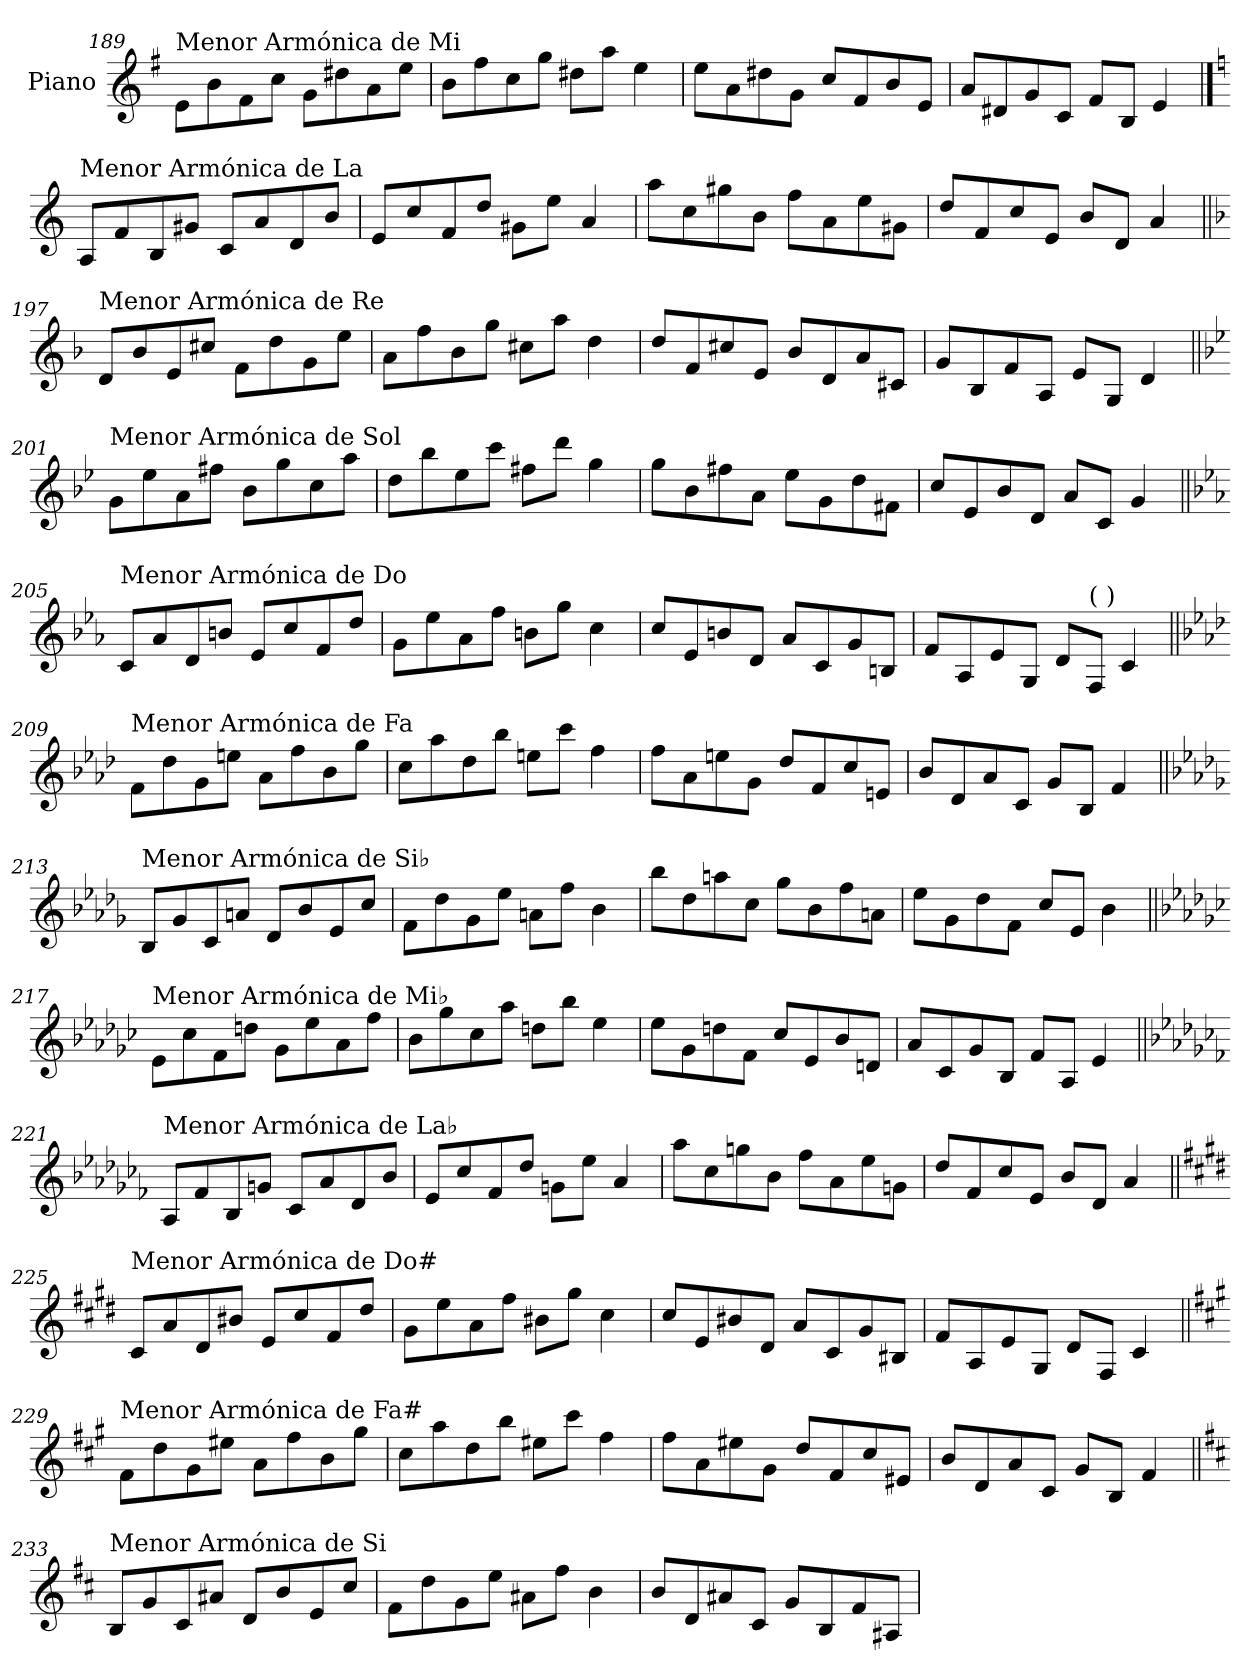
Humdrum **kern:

**kern
*part1
*staff1
*I"Piano
*I'Pno.
!!LO:LB:g=z
*clefG2
*k[f#]
=189
!LO:TX:a:t=Menor Armónica de Mi
8e\L
8b\
8f#\
8cc\J
8g\L
8dd#X\
8a\
8ee\J
=190
8b\L
8ff#\
8cc\
8gg\J
8dd#X\L
8aa\J
4ee\
=191
8ee\L
8a\
8dd#X\
8g\J
8cc/L
8f#/
8b/
8e/J
=192
8a/L
8d#X/
8g/
8c/J
8f#/L
8B/J
4e/
!!LO:PB:g=z
==193
*k[]
!LO:TX:a:t=Menor Armónica de La
8A/L
8f/
8B/
8g#X/J
8c/L
8a/
8d/
8b/J
=194
8e/L
8cc/
8f/
8dd/J
8g#X\L
8ee\J
4a/
=195
8aa\L
8cc\
8gg#X\
8b\J
8ff\L
8a\
8ee\
8g#X\J
=196
8dd/L
8f/
8cc/
8e/J
8b/L
8d/J
4a/
!!LO:LB:g=z
=197||
*k[b-]
!LO:TX:a:t=Menor Armónica de Re
8d/L
8b-/
8e/
8cc#X/J
8f\L
8dd\
8g\
8ee\J
=198
8a\L
8ff\
8b-\
8gg\J
8cc#X\L
8aa\J
4dd\
=199
8dd/L
8f/
8cc#X/
8e/J
8b-/L
8d/
8a/
8c#X/J
=200
8g/L
8B-/
8f/
8A/J
8e/L
8G/J
4d/
!!LO:LB:g=z
=201||
*k[b-e-]
!LO:TX:a:t=Menor Armónica de Sol
8g\L
8ee-\
8a\
8ff#X\J
8b-\L
8gg\
8cc\
8aa\J
=202
8dd\L
8bb-\
8ee-\
8ccc\J
8ff#X\L
8ddd\J
4gg\
=203
8gg\L
8b-\
8ff#X\
8a\J
8ee-\L
8g\
8dd\
8f#X\J
=204
8cc/L
8e-/
8b-/
8d/J
8a/L
8c/J
4g/
!!LO:LB:g=z
=205||
*k[b-e-a-]
!LO:TX:a:t=Menor Armónica de Do
8c/L
8a-/
8d/
8bn/J
8e-/L
8cc/
8f/
8dd/J
=206
8g\L
8ee-\
8a-\
8ff\J
8bn\L
8gg\J
4cc\
=207
8cc/L
8e-/
8bn/
8d/J
8a-/L
8c/
8g/
8Bn/J
=208
8f/L
8A-/
8e-/
8G/J
8d/L
!LO:TX:a:t=(    )
8F/J
4c/
!!LO:LB:g=z
=209||
*k[b-e-a-d-]
!LO:TX:a:t=Menor Armónica de Fa
8f\L
8dd-\
8g\
8een\J
8a-\L
8ff\
8b-\
8gg\J
=210
8cc\L
8aa-\
8dd-\
8bb-\J
8een\L
8ccc\J
4ff\
=211
8ff\L
8a-\
8een\
8g\J
8dd-/L
8f/
8cc/
8en/J
=212
8b-/L
8d-/
8a-/
8c/J
8g/L
8B-/J
4f/
!!LO:LB:g=z
=213||
*k[b-e-a-d-g-]
!LO:TX:a:t=Menor Armónica de Si♭
8B-/L
8g-/
8c/
8an/J
8d-/L
8b-/
8e-/
8cc/J
=214
8f\L
8dd-\
8g-\
8ee-\J
8an\L
8ff\J
4b-\
=215
8bb-\L
8dd-\
8aan\
8cc\J
8gg-\L
8b-\
8ff\
8an\J
=216
8ee-\L
8g-\
8dd-\
8f\J
8cc/L
8e-/J
4b-\
!!LO:PB:g=z
=217||
*k[b-e-a-d-g-c-]
!LO:TX:a:t=Menor Armónica de Mi♭
8e-\L
8cc-\
8f\
8ddn\J
8g-\L
8ee-\
8a-\
8ff\J
=218
8b-\L
8gg-\
8cc-\
8aa-\J
8ddn\L
8bb-\J
4ee-\
=219
8ee-\L
8g-\
8ddn\
8f\J
8cc-/L
8e-/
8b-/
8dn/J
=220
8a-/L
8c-/
8g-/
8B-/J
8f/L
8A-/J
4e-/
!!LO:LB:g=z
=221||
*k[b-e-a-d-g-c-f-]
!LO:TX:a:t=Menor Armónica de La♭
8A-/L
8f-/
8B-/
8gn/J
8c-/L
8a-/
8d-/
8b-/J
=222
8e-/L
8cc-/
8f-/
8dd-/J
8gn\L
8ee-\J
4a-/
=223
8aa-\L
8cc-\
8ggn\
8b-\J
8ff-\L
8a-\
8ee-\
8gn\J
=224
8dd-/L
8f-/
8cc-/
8e-/J
8b-/L
8d-/J
4a-/
!!LO:LB:g=z
=225||
*k[f#c#g#d#]
!LO:TX:a:t=Menor Armónica de Do#
8c#/L
8a/
8d#/
8b#X/J
8e/L
8cc#/
8f#/
8dd#/J
=226
8g#\L
8ee\
8a\
8ff#\J
8b#X\L
8gg#\J
4cc#\
=227
8cc#/L
8e/
8b#X/
8d#/J
8a/L
8c#/
8g#/
8B#X/J
=228
8f#/L
8A/
8e/
8G#/J
8d#/L
8F#/J
4c#/
!!LO:LB:g=z
=229||
*k[f#c#g#]
!LO:TX:a:t=Menor Armónica de Fa#
8f#\L
8dd\
8g#\
8ee#X\J
8a\L
8ff#\
8b\
8gg#\J
=230
8cc#\L
8aa\
8dd\
8bb\J
8ee#X\L
8ccc#\J
4ff#\
=231
8ff#\L
8a\
8ee#X\
8g#\J
8dd/L
8f#/
8cc#/
8e#X/J
=232
8b/L
8d/
8a/
8c#/J
8g#/L
8B/J
4f#/
!!LO:LB:g=z
=233||
*k[f#c#]
!LO:TX:a:t=Menor Armónica de Si
8B/L
8g/
8c#/
8a#X/J
8d/L
8b/
8e/
8cc#/J
=234
8f#\L
8dd\
8g\
8ee\J
8a#X\L
8ff#\J
4b\
=235
8b/L
8d/
8a#X/
8c#/J
8g/L
8B/
8f#/
8A#X/J
=
*-
